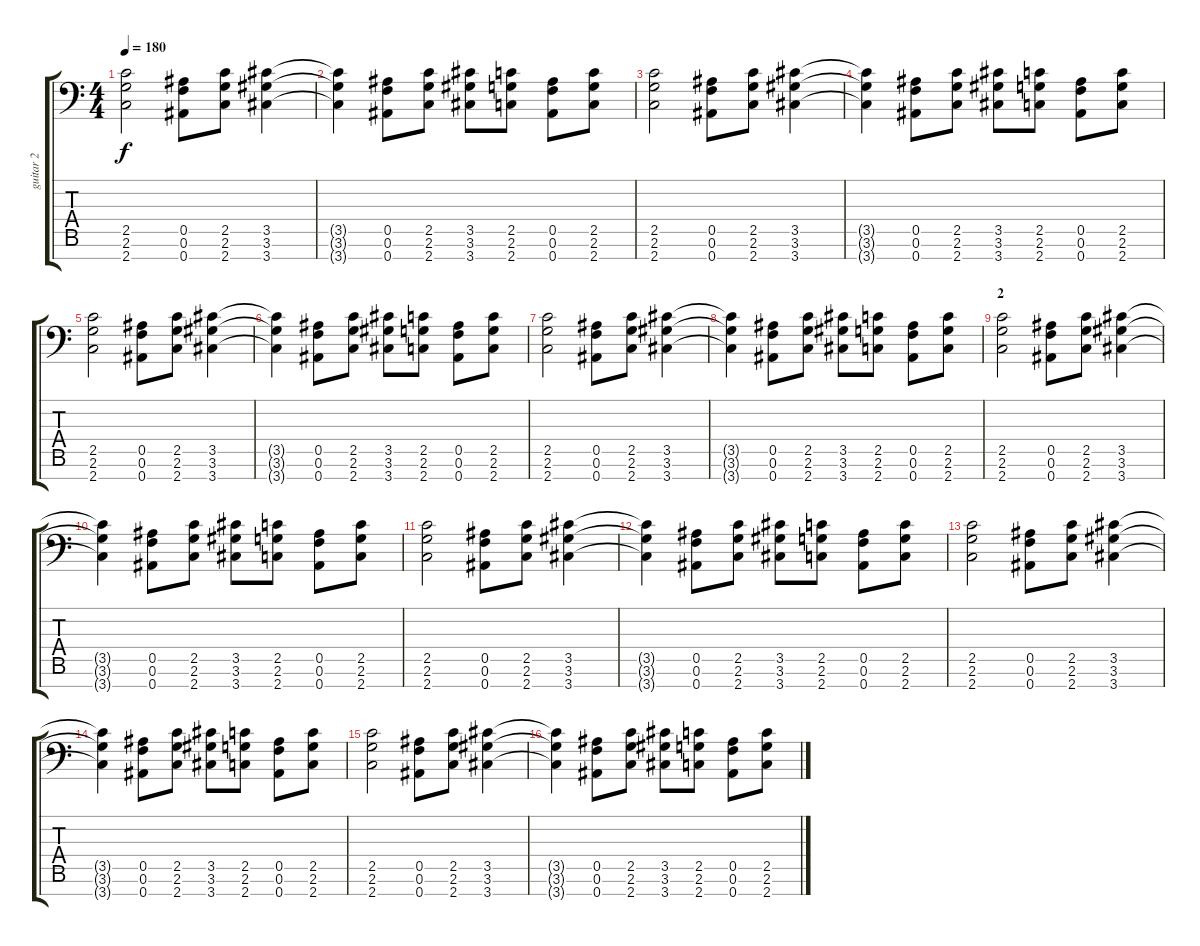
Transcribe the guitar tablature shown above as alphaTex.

\track ("guitar 2" "guitar 2") {instrument overdrivenguitar}
\staff {score tabs}
\tuning (F4 C4 Ab3 Eb3 Bb2 F2 Bb1) {hide}
\ts (4 4)
\tempo 180
\clef f4
\ks c
(2.5 2.6 2.7).2{dy f} (0.5 0.6 0.7).8 (2.5 2.6 2.7).8 (3.5 3.6 3.7).4 |
(3.5{t} 3.6{t} 3.7{t}).4 (0.5 0.6 0.7).8 (2.5 2.6 2.7).8 (3.5 3.6 3.7).8 (2.5 2.6 2.7).8 (0.5 0.6 0.7).8 (2.5 2.6 2.7).8 |
(2.5 2.6 2.7).2 (0.5 0.6 0.7).8 (2.5 2.6 2.7).8 (3.5 3.6 3.7).4 |
(3.5{t} 3.6{t} 3.7{t}).4 (0.5 0.6 0.7).8 (2.5 2.6 2.7).8 (3.5 3.6 3.7).8 (2.5 2.6 2.7).8 (0.5 0.6 0.7).8 (2.5 2.6 2.7).8 |
(2.5 2.6 2.7).2 (0.5 0.6 0.7).8 (2.5 2.6 2.7).8 (3.5 3.6 3.7).4 |
(3.5{t} 3.6{t} 3.7{t}).4 (0.5 0.6 0.7).8 (2.5 2.6 2.7).8 (3.5 3.6 3.7).8 (2.5 2.6 2.7).8 (0.5 0.6 0.7).8 (2.5 2.6 2.7).8 |
(2.5 2.6 2.7).2 (0.5 0.6 0.7).8 (2.5 2.6 2.7).8 (3.5 3.6 3.7).4 |
(3.5{t} 3.6{t} 3.7{t}).4 (0.5 0.6 0.7).8 (2.5 2.6 2.7).8 (3.5 3.6 3.7).8 (2.5 2.6 2.7).8 (0.5 0.6 0.7).8 (2.5 2.6 2.7).8 |
\section ("" "2")
(2.5 2.6 2.7).2 (0.5 0.6 0.7).8 (2.5 2.6 2.7).8 (3.5 3.6 3.7).4 |
(3.5{t} 3.6{t} 3.7{t}).4 (0.5 0.6 0.7).8 (2.5 2.6 2.7).8 (3.5 3.6 3.7).8 (2.5 2.6 2.7).8 (0.5 0.6 0.7).8 (2.5 2.6 2.7).8 |
(2.5 2.6 2.7).2 (0.5 0.6 0.7).8 (2.5 2.6 2.7).8 (3.5 3.6 3.7).4 |
(3.5{t} 3.6{t} 3.7{t}).4 (0.5 0.6 0.7).8 (2.5 2.6 2.7).8 (3.5 3.6 3.7).8 (2.5 2.6 2.7).8 (0.5 0.6 0.7).8 (2.5 2.6 2.7).8 |
(2.5 2.6 2.7).2 (0.5 0.6 0.7).8 (2.5 2.6 2.7).8 (3.5 3.6 3.7).4 |
(3.5{t} 3.6{t} 3.7{t}).4 (0.5 0.6 0.7).8 (2.5 2.6 2.7).8 (3.5 3.6 3.7).8 (2.5 2.6 2.7).8 (0.5 0.6 0.7).8 (2.5 2.6 2.7).8 |
(2.5 2.6 2.7).2 (0.5 0.6 0.7).8 (2.5 2.6 2.7).8 (3.5 3.6 3.7).4 |
(3.5{t} 3.6{t} 3.7{t}).4 (0.5 0.6 0.7).8 (2.5 2.6 2.7).8 (3.5 3.6 3.7).8 (2.5 2.6 2.7).8 (0.5 0.6 0.7).8 (2.5 2.6 2.7).8
